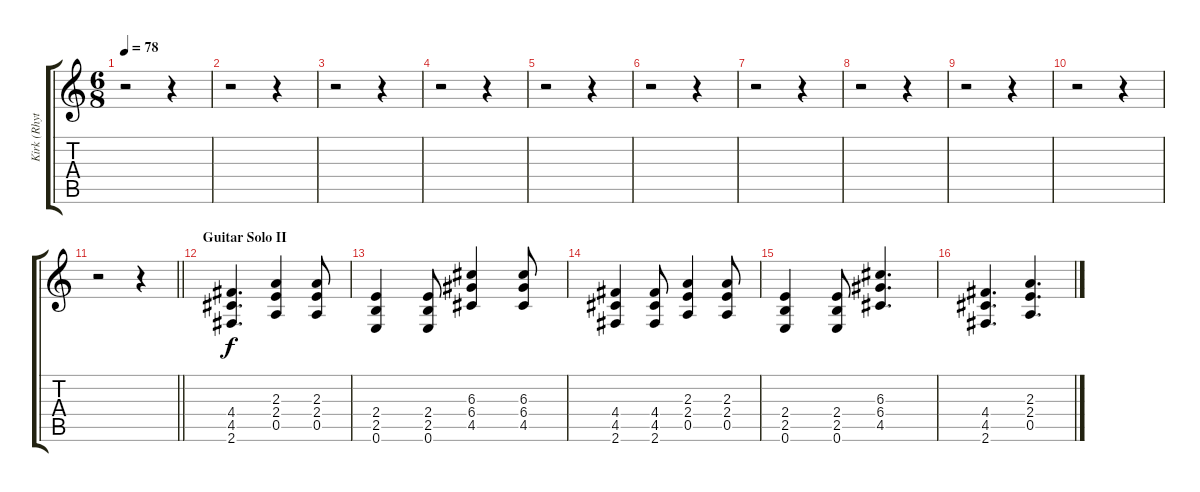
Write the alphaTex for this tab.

\track ("Kirk (Rhythm Guitar)" "Kirk (Rhyt") {instrument distortionguitar}
\staff {score tabs}
\tuning (E4 B3 G3 D3 A2 E2) {hide}
\ts (6 8)
\tempo 78
\clef g2
\ks c
r.2{dy f} r.4 |
r.2 r.4 |
r.2 r.4 |
r.2 r.4 |
r.2 r.4 |
r.2 r.4 |
r.2 r.4 |
r.2 r.4 |
r.2 r.4 |
r.2 r.4 |
\barLineRight lightlight
r.2 r.4 |
\section ("" "Guitar Solo II")
(4.4 4.5 2.6).4{d volume 11} (2.3 2.4 0.5).4 (2.3 2.4 0.5).8 |
(2.4 2.5 0.6).4 (2.4 2.5 0.6).8 (6.3 6.4 4.5).4 (6.3 6.4 4.5).8 |
(4.4 4.5 2.6).4 (4.4 4.5 2.6).8 (2.3 2.4 0.5).4 (2.3 2.4 0.5).8 |
(2.4 2.5 0.6).4 (2.4 2.5 0.6).8 (6.3 6.4 4.5).4{d} |
(4.4 4.5 2.6).4{d} (2.3 2.4 0.5).4{d}
